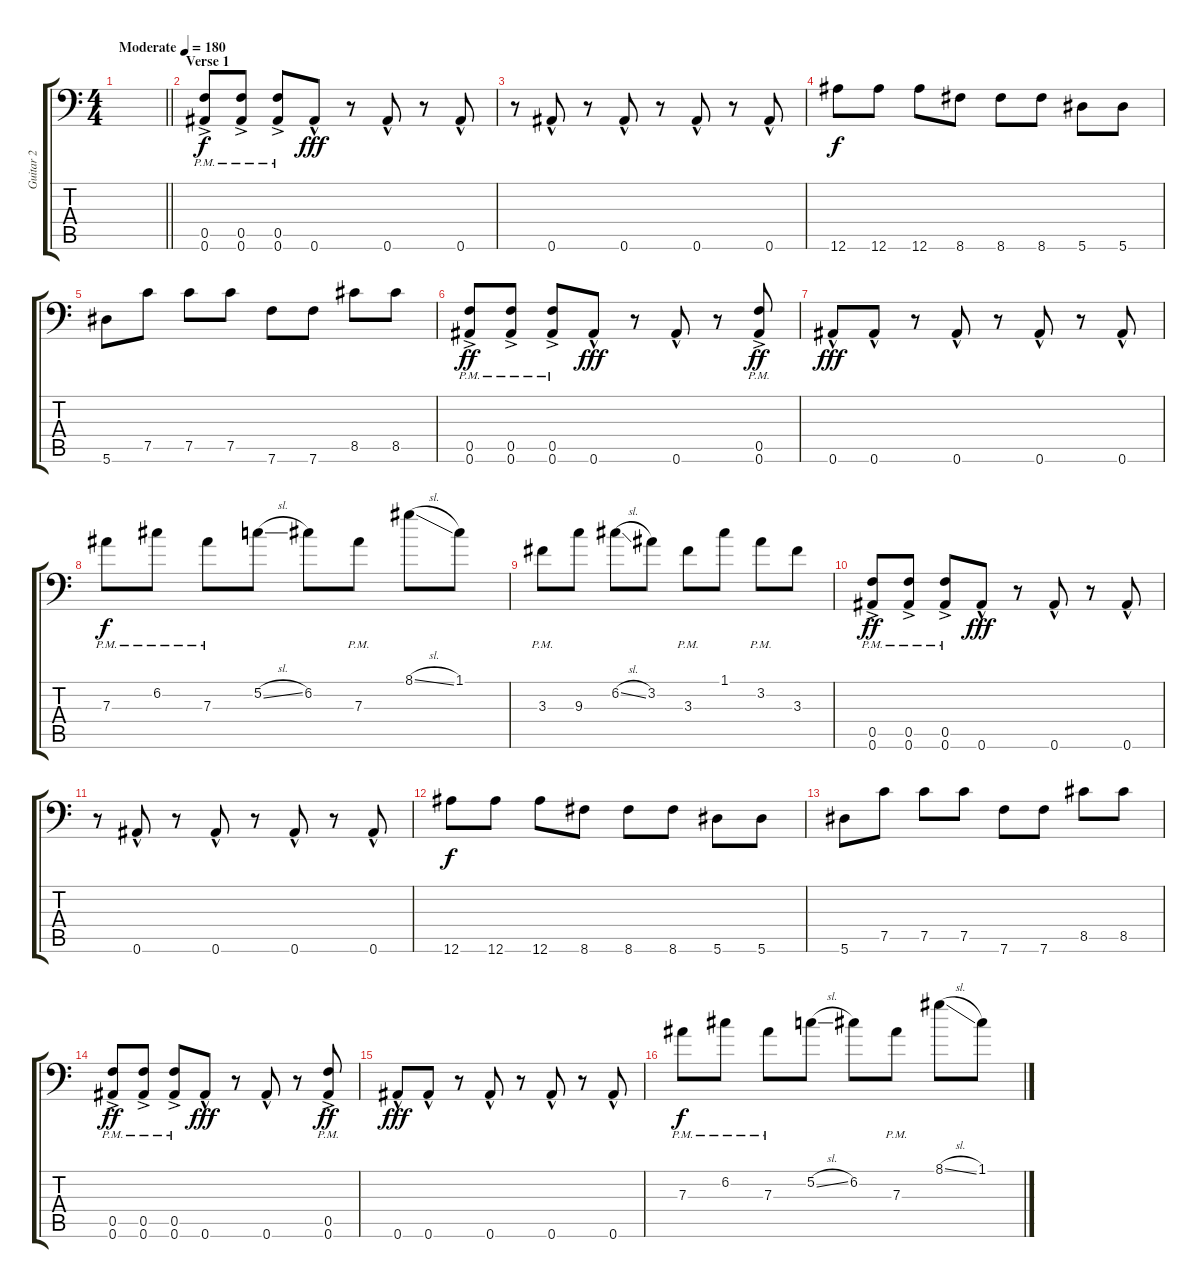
\track ("Guitar 2" "Guitar 2") {instrument distortionguitar}
\staff {score tabs}
\tuning (C4 G3 Eb3 Bb2 F2 Bb1) {hide}
\ts (4 4)
\tempo (180 "Moderate")
\clef f4
\barLineRight lightlight
\ks c
|
\section ("" "Verse 1")
(0.5{ac pm} 0.6{ac pm}).8 (0.5{ac pm} 0.6{ac pm}).8 (0.5{ac pm} 0.6{ac pm}).8 0.6{hac}.8{dy fff} r.8 0.6{hac}.8 r.8 0.6{hac}.8 |
r.8 0.6{hac}.8 r.8 0.6{hac}.8 r.8 0.6{hac}.8 r.8 0.6{hac}.8 |
12.6.8{dy f} 12.6.8 12.6.8 8.6.8 8.6.8 8.6.8 5.6.8 5.6.8 |
5.6.8 7.5.8 7.5.8 7.5.8 7.6.8 7.6.8 8.5.8 8.5.8 |
(0.5{ac pm} 0.6{ac pm}).8{dy ff} (0.5{ac pm} 0.6{ac pm}).8 (0.5{ac pm} 0.6{ac pm}).8 0.6{hac}.8{dy fff} r.8 0.6{hac}.8 r.8 (0.5{ac pm} 0.6{ac pm}).8{dy ff} |
0.6{hac}.8{dy fff} 0.6{hac}.8 r.8 0.6{hac}.8 r.8 0.6{hac}.8 r.8 0.6{hac}.8 |
7.3{pm}.8{dy f} 6.2{pm}.8 7.3{pm}.8 5.2{sl}.8 6.2.8 7.3{pm}.8 8.1{sl}.8 1.1.8 |
3.3{pm}.8 9.3.8 6.2{sl}.8 3.2.8 3.3{pm}.8 1.1.8 3.2{pm}.8 3.3.8 |
(0.5{ac pm} 0.6{ac pm}).8{dy ff} (0.5{ac pm} 0.6{ac pm}).8 (0.5{ac pm} 0.6{ac pm}).8 0.6{hac}.8{dy fff} r.8 0.6{hac}.8 r.8 0.6{hac}.8 |
r.8 0.6{hac}.8 r.8 0.6{hac}.8 r.8 0.6{hac}.8 r.8 0.6{hac}.8 |
12.6.8{dy f} 12.6.8 12.6.8 8.6.8 8.6.8 8.6.8 5.6.8 5.6.8 |
5.6.8 7.5.8 7.5.8 7.5.8 7.6.8 7.6.8 8.5.8 8.5.8 |
(0.5{ac pm} 0.6{ac pm}).8{dy ff} (0.5{ac pm} 0.6{ac pm}).8 (0.5{ac pm} 0.6{ac pm}).8 0.6{hac}.8{dy fff} r.8 0.6{hac}.8 r.8 (0.5{ac pm} 0.6{ac pm}).8{dy ff} |
0.6{hac}.8{dy fff} 0.6{hac}.8 r.8 0.6{hac}.8 r.8 0.6{hac}.8 r.8 0.6{hac}.8 |
7.3{pm}.8{dy f} 6.2{pm}.8 7.3{pm}.8 5.2{sl}.8 6.2.8 7.3{pm}.8 8.1{sl}.8 1.1.8
